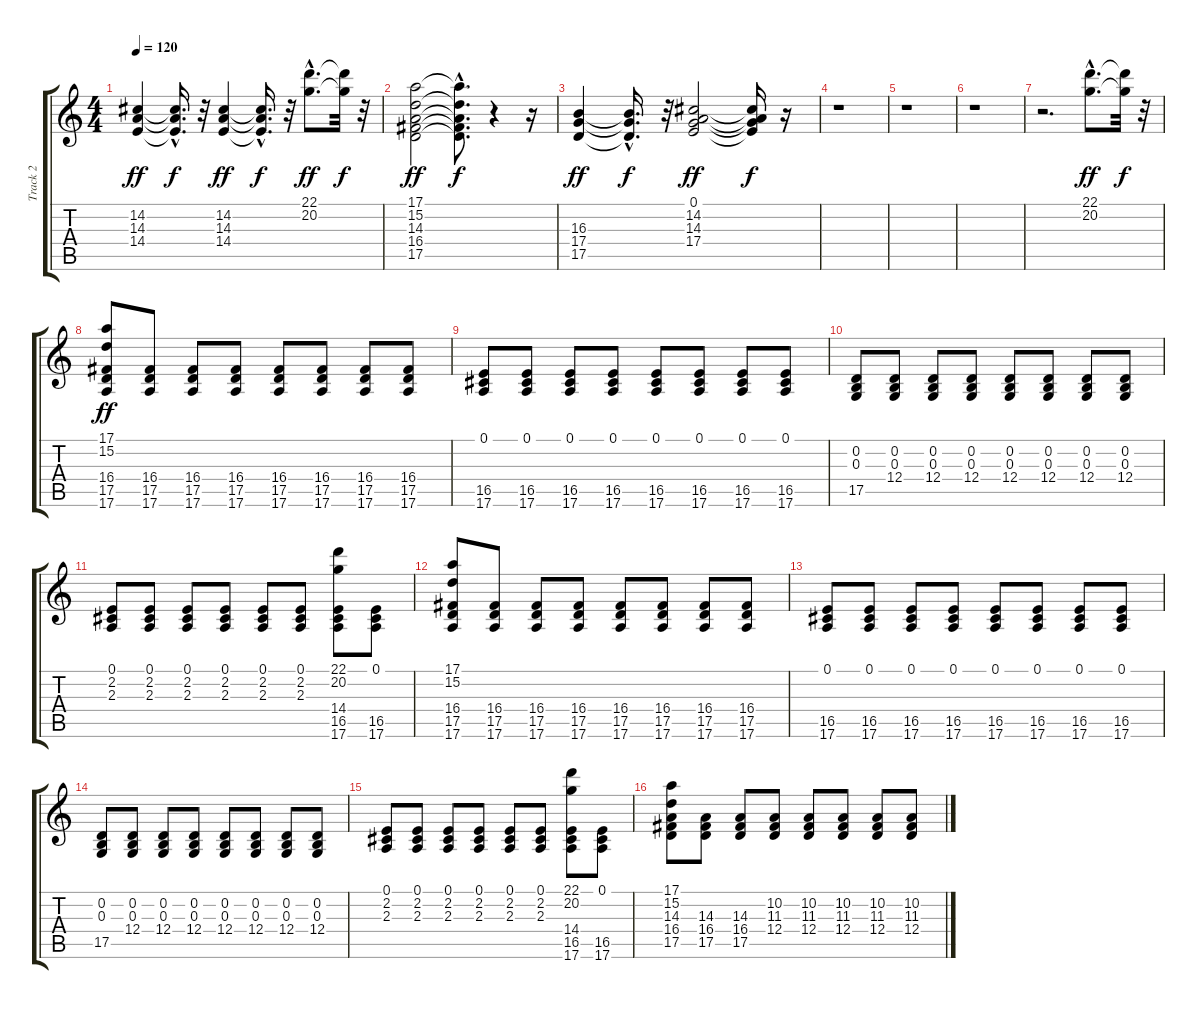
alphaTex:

\track ("Track 2" "Track 2") {instrument brightacousticpiano}
\staff {score tabs}
\tuning (E4 B3 G3 D3 A2 E2) {hide}
\ts (4 4)
\tempo 120
\clef g2
\ks c
(14.2 14.3 14.4).4{dy ff} (14.2{hac t} 14.3{hac t} 14.4{hac t}).16{d dy f} r.32 (14.2 14.3 14.4).4{dy ff} (14.2{hac t} 14.3{hac t} 14.4{hac t}).16{d dy f} r.32 (22.1{hac} 20.2{hac}).8{d dy ff} (22.1{t} 20.2{t}).32{dy f} r.32 |
(17.1 15.2 14.3 16.4 17.5).2{dy ff} (17.1{hac t} 15.2{hac t} 14.3{hac t} 16.4{hac t} 17.5{hac t}).8{d dy f} r.4 r.16 |
(16.3 17.4 17.5).4{dy ff} (16.3{hac t} 17.4{hac t} 17.5{hac t}).16{d dy f} r.32 (0.1 14.2 14.3 17.4).2{dy ff} (0.1{t} 14.2{t} 14.3{t} 17.4{t}).16{dy f} r.16 |
r.1 |
r.1 |
r.1 |
r.2{d} (22.1{hac} 20.2{hac}).8{d dy ff} (22.1{t} 20.2{t}).32{dy f} r.32 |
(17.1 15.2 16.4 17.5 17.6).8{dy ff} (16.4 17.5 17.6).8 (16.4 17.5 17.6).8 (16.4 17.5 17.6).8 (16.4 17.5 17.6).8 (16.4 17.5 17.6).8 (16.4 17.5 17.6).8 (16.4 17.5 17.6).8 |
(0.1 16.5 17.6).8 (0.1 16.5 17.6).8 (0.1 16.5 17.6).8 (0.1 16.5 17.6).8 (0.1 16.5 17.6).8 (0.1 16.5 17.6).8 (0.1 16.5 17.6).8 (0.1 16.5 17.6).8 |
(0.2 0.3 17.5).8 (0.2 0.3 12.4).8 (0.2 0.3 12.4).8 (0.2 0.3 12.4).8 (0.2 0.3 12.4).8 (0.2 0.3 12.4).8 (0.2 0.3 12.4).8 (0.2 0.3 12.4).8 |
(0.1 2.2 2.3).8 (0.1 2.2 2.3).8 (0.1 2.2 2.3).8 (0.1 2.2 2.3).8 (0.1 2.2 2.3).8 (0.1 2.2 2.3).8 (22.1 20.2 14.4 16.5 17.6).8 (0.1 16.5 17.6).8 |
(17.1 15.2 16.4 17.5 17.6).8 (16.4 17.5 17.6).8 (16.4 17.5 17.6).8 (16.4 17.5 17.6).8 (16.4 17.5 17.6).8 (16.4 17.5 17.6).8 (16.4 17.5 17.6).8 (16.4 17.5 17.6).8 |
(0.1 16.5 17.6).8 (0.1 16.5 17.6).8 (0.1 16.5 17.6).8 (0.1 16.5 17.6).8 (0.1 16.5 17.6).8 (0.1 16.5 17.6).8 (0.1 16.5 17.6).8 (0.1 16.5 17.6).8 |
(0.2 0.3 17.5).8 (0.2 0.3 12.4).8 (0.2 0.3 12.4).8 (0.2 0.3 12.4).8 (0.2 0.3 12.4).8 (0.2 0.3 12.4).8 (0.2 0.3 12.4).8 (0.2 0.3 12.4).8 |
(0.1 2.2 2.3).8 (0.1 2.2 2.3).8 (0.1 2.2 2.3).8 (0.1 2.2 2.3).8 (0.1 2.2 2.3).8 (0.1 2.2 2.3).8 (22.1 20.2 14.4 16.5 17.6).8 (0.1 16.5 17.6).8 |
(17.1 15.2 14.3 16.4 17.5).8 (14.3 16.4 17.5).8 (14.3 16.4 17.5).8 (10.2 11.3 12.4).8 (10.2 11.3 12.4).8 (10.2 11.3 12.4).8 (10.2 11.3 12.4).8 (10.2 11.3 12.4).8
